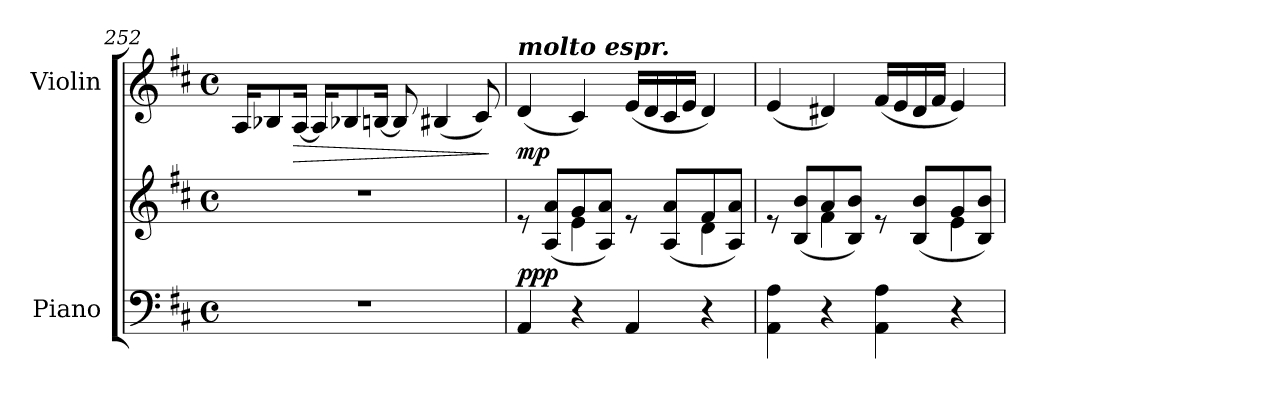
**kern	**kern	**dynam	**kern	**dynam
*part2	*part2	*part2	*part1	*part1
*staff3	*staff2	*staff2/3	*staff1	*staff1
*I"Piano	*	*	*I"Violin	*
*I'Pno.	*	*	*I'Vln.	*
*clefF4	*clefG2	*	*clefG2	*
*k[f#c#]	*k[f#c#]	*	*k[f#c#]	*
*M4/4	*M4/4	*	*M4/4	*
*met(c)	*met(c)	*	*met(c)	*
=252	=252	=252	=252	=252
1r	1r	.	16A/KL	.
*	*	*	*MM40	*
.	.	.	8B-X/	.
!	!	!	!	!LO:HP:b
.	.	.	[16A/Jk	>
.	.	.	16A/KL]	.
.	.	.	8B-X/	.
*	*	*	*MM50	*
.	.	.	[16Bn/Jk	.
.	.	.	8B/]	.
*	*	*	*MM60	*
.	.	.	(4B#X/	.
*	*	*	*MM40	*
.	.	.	8c#/)	.
.	.	.	.	]
=253	=253	=253	=253	=253
*	*	*	*MM71	*
*	*^	*	*	*
!	!	!	!	!LO:TX:a:Bi:t=molto espr.	!
!	!	!	!LO:DY:a=2	!	!
!	!	!	!LO:DY:n=1:a	!	!LO:DY:b
4AA/	8re	4ryy	pp p	(4d/	mp
.	(8A/ 8a/L	.	.	.	.
4r	8g/	4e\	.	4c#/)	.
.	8A/ 8a/J)	.	.	.	.
4AA/	8re	4ryy	.	(16e/LL	.
.	.	.	.	16d/	.
.	(8A/ 8a/L	.	.	16c#/	.
.	.	.	.	16e/JJ	.
4r	8f#/	4d\	.	4d/)	.
.	8A/ 8a/J)	.	.	.	.
!!LO:LB:g=z
=254	=254	=254	=254	=254	=254
4AA\ 4A\	8re	4ryy	.	(4e/	.
.	(8B/ 8b/L	.	.	.	.
4r	8a/	4f#\	.	4d#X/)	.
.	8B/ 8b/J)	.	.	.	.
4AA\ 4A\	8re	4ryy	.	(16f#/LL	.
.	.	.	.	16e/	.
.	(8B/ 8b/L	.	.	16d#/	.
.	.	.	.	16f#/JJ	.
4r	8g/	4e\	.	4e/)	.
.	8B/ 8b/J)	.	.	.	.
*	*v	*v	*	*	*
=	=	=	=	=
*-	*-	*-	*-	*-
